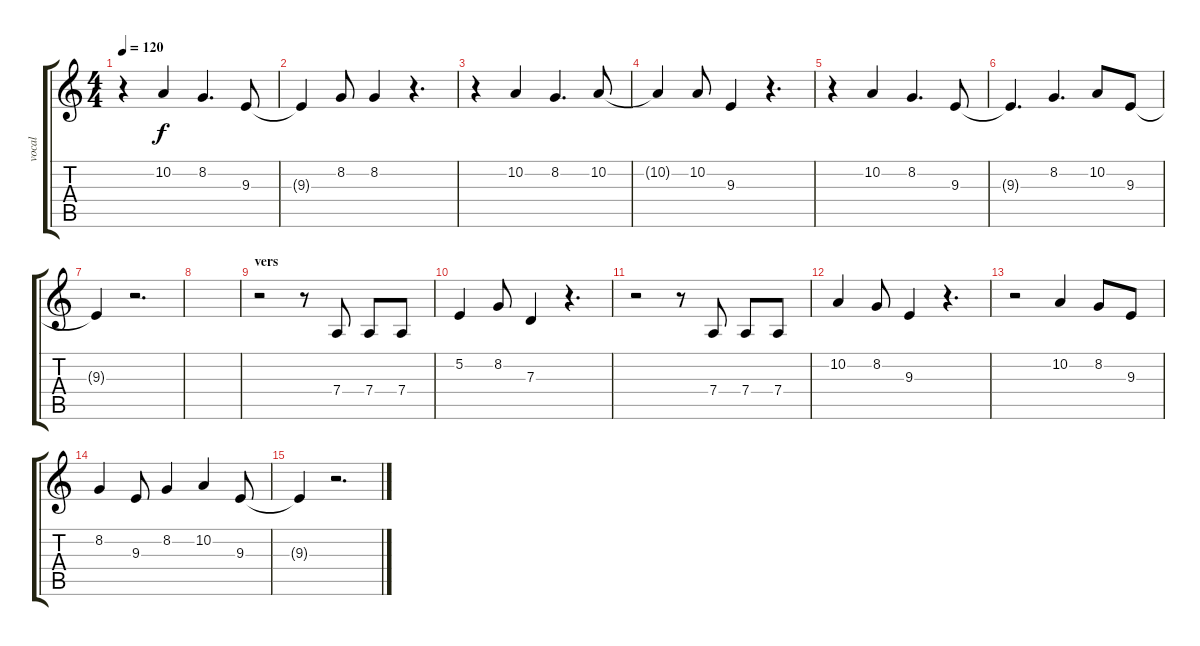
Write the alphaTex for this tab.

\track ("vocal" "vocal") {instrument lead6voice}
\staff {score tabs}
\tuning (E4 B3 G3 D3 A2 E2) {hide}
\ts (4 4)
\tempo 120
\clef g2
\ks c
r.4{dy f} 10.2.4 8.2.4{d} 9.3.8 |
9.3{t}.4 8.2.8 8.2.4 r.4{d} |
r.4 10.2.4 8.2.4{d} 10.2.8 |
10.2{t}.4 10.2.8 9.3.4 r.4{d} |
r.4 10.2.4 8.2.4{d} 9.3.8 |
9.3{t}.4{d} 8.2.4{d} 10.2.8 9.3.8 |
9.3{t}.4 r.2{d} |
|
\section ("" "vers")
r.2 r.8 7.4.8 7.4.8 7.4.8 |
5.2.4 8.2.8 7.3.4 r.4{d} |
r.2 r.8 7.4.8 7.4.8 7.4.8 |
10.2.4 8.2.8 9.3.4 r.4{d} |
r.2 10.2.4 8.2.8 9.3.8 |
8.2.4 9.3.8 8.2.4 10.2.4 9.3.8 |
9.3{t}.4 r.2{d}
